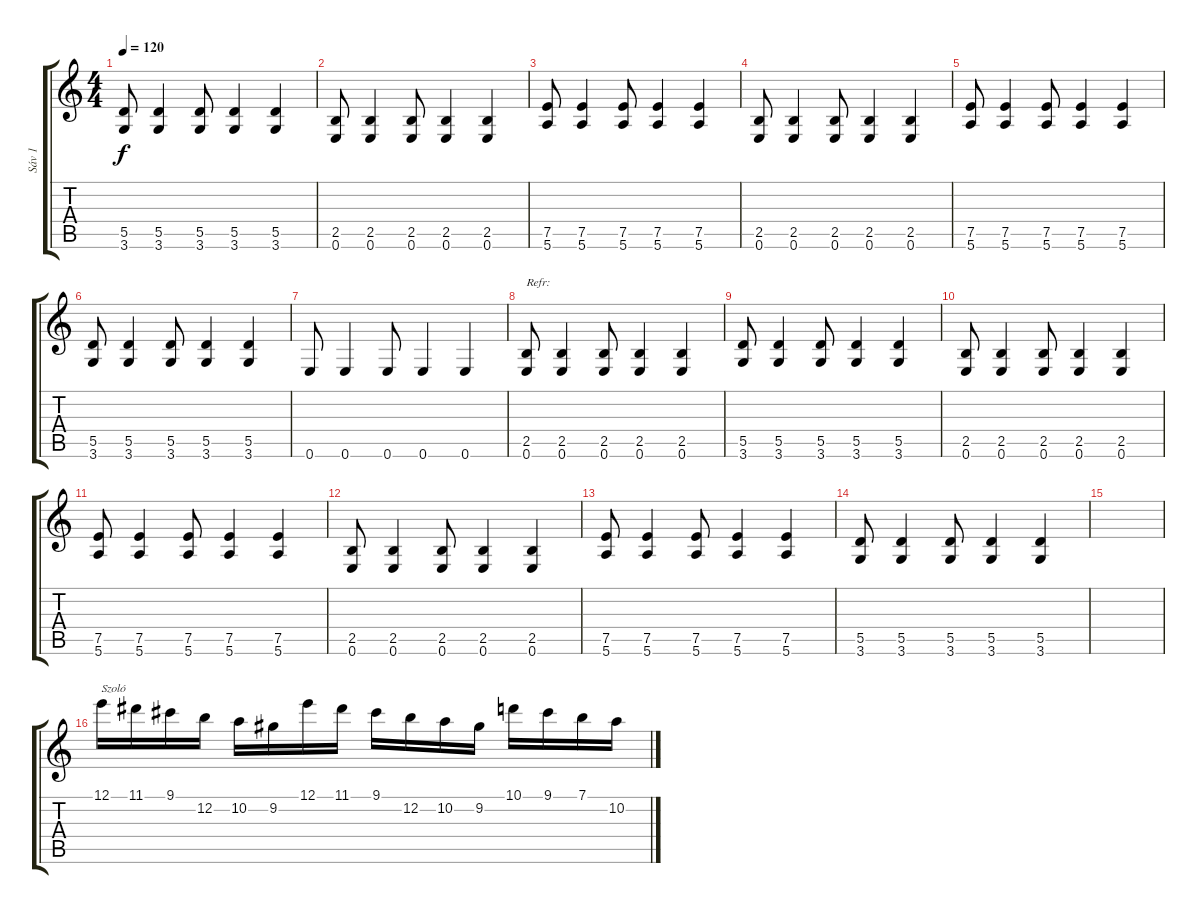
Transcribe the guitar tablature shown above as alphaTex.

\track ("Sáv 1" "Sáv 1") {instrument electricguitarjazz}
\staff {score tabs}
\tuning (E4 B3 G3 D3 A2 E2) {hide}
\ts (4 4)
\tempo 120
\clef g2
\ks c
(5.5 3.6).8{dy f} (5.5 3.6).4 (5.5 3.6).8 (5.5 3.6).4 (5.5 3.6).4 |
(2.5 0.6).8 (2.5 0.6).4 (2.5 0.6).8 (2.5 0.6).4 (2.5 0.6).4 |
(7.5 5.6).8 (7.5 5.6).4 (7.5 5.6).8 (7.5 5.6).4 (7.5 5.6).4 |
(2.5 0.6).8 (2.5 0.6).4 (2.5 0.6).8 (2.5 0.6).4 (2.5 0.6).4 |
(7.5 5.6).8 (7.5 5.6).4 (7.5 5.6).8 (7.5 5.6).4 (7.5 5.6).4 |
(5.5 3.6).8 (5.5 3.6).4 (5.5 3.6).8 (5.5 3.6).4 (5.5 3.6).4 |
0.6.8 0.6.4 0.6.8 0.6.4 0.6.4 |
(2.5 0.6).8{txt "Refr:"} (2.5 0.6).4 (2.5 0.6).8 (2.5 0.6).4 (2.5 0.6).4 |
(5.5 3.6).8 (5.5 3.6).4 (5.5 3.6).8 (5.5 3.6).4 (5.5 3.6).4 |
(2.5 0.6).8 (2.5 0.6).4 (2.5 0.6).8 (2.5 0.6).4 (2.5 0.6).4 |
(7.5 5.6).8 (7.5 5.6).4 (7.5 5.6).8 (7.5 5.6).4 (7.5 5.6).4 |
(2.5 0.6).8 (2.5 0.6).4 (2.5 0.6).8 (2.5 0.6).4 (2.5 0.6).4 |
(7.5 5.6).8 (7.5 5.6).4 (7.5 5.6).8 (7.5 5.6).4 (7.5 5.6).4 |
(5.5 3.6).8 (5.5 3.6).4 (5.5 3.6).8 (5.5 3.6).4 (5.5 3.6).4 |
|
12.1.16{txt "Szoló"} 11.1.16 9.1.16 12.2.16 10.2.16 9.2.16 12.1.16 11.1.16 9.1.16 12.2.16 10.2.16 9.2.16 10.1.16 9.1.16 7.1.16 10.2.16
